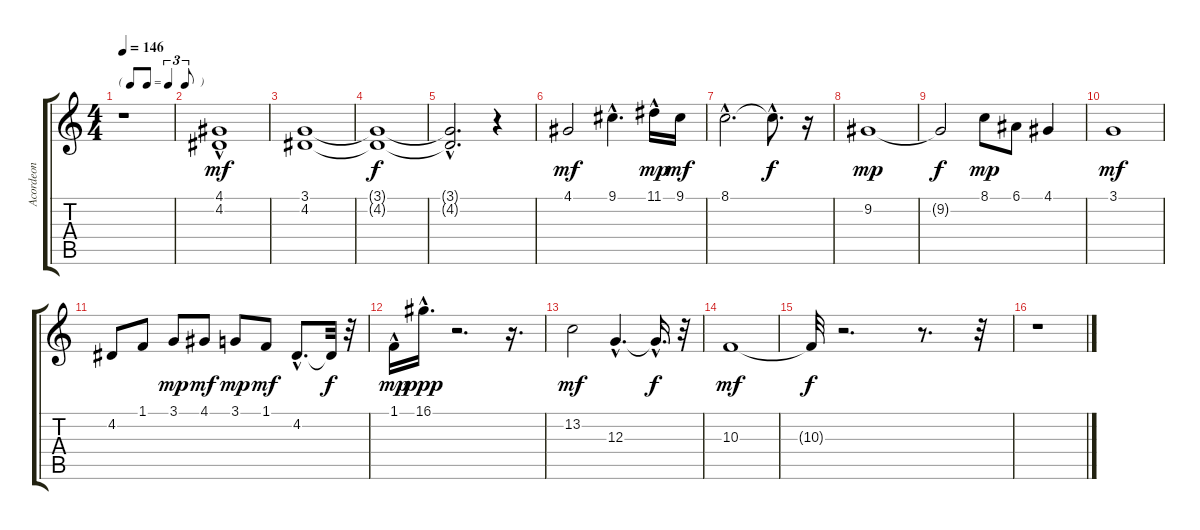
\track ("Acordeon" "Acordeon") {instrument accordion}
\staff {score tabs}
\tuning (E4 B3 G3 D3 A2 E2) {hide}
\ts (4 4)
\tf triplet8th
\tempo 146
\clef g2
\ks c
r.1{dy f} |
(4.1 4.2{hac}).1{dy mf} |
(3.1 4.2).1 |
(3.1{t} 4.2{t}).1{dy f} |
(3.1{hac t} 4.2{t}).2{d} r.4 |
4.1.2{dy mf} 9.1{hac}.4{d} 11.1{hac}.16{dy mp} 9.1.16{dy mf} |
8.1{hac}.2{d} 8.1{hac t}.8{d dy f} r.16 |
9.2.1{dy mp} |
9.2{t}.2{dy f} 8.1.8{dy mp} 6.1.8 4.1.4 |
3.1.1{dy mf} |
4.2.8 1.1.8 3.1.8{dy mp} 4.1.8{dy mf} 3.1.8{dy mp} 1.1.8{dy mf} 4.2{hac}.8{d} 4.2{t}.32{dy f} r.32 |
1.1{hac}.16{dy mp} 16.1{hac}.16{d dy ppp} r.2{d} r.16{d} |
13.2.2{dy mf} 12.3{hac}.4{d} 12.3{hac t}.16{d dy f} r.32 |
10.3.1{dy mf} |
10.3{t}.32{dy f} r.2{d} r.8{d} r.32 |
r.1
